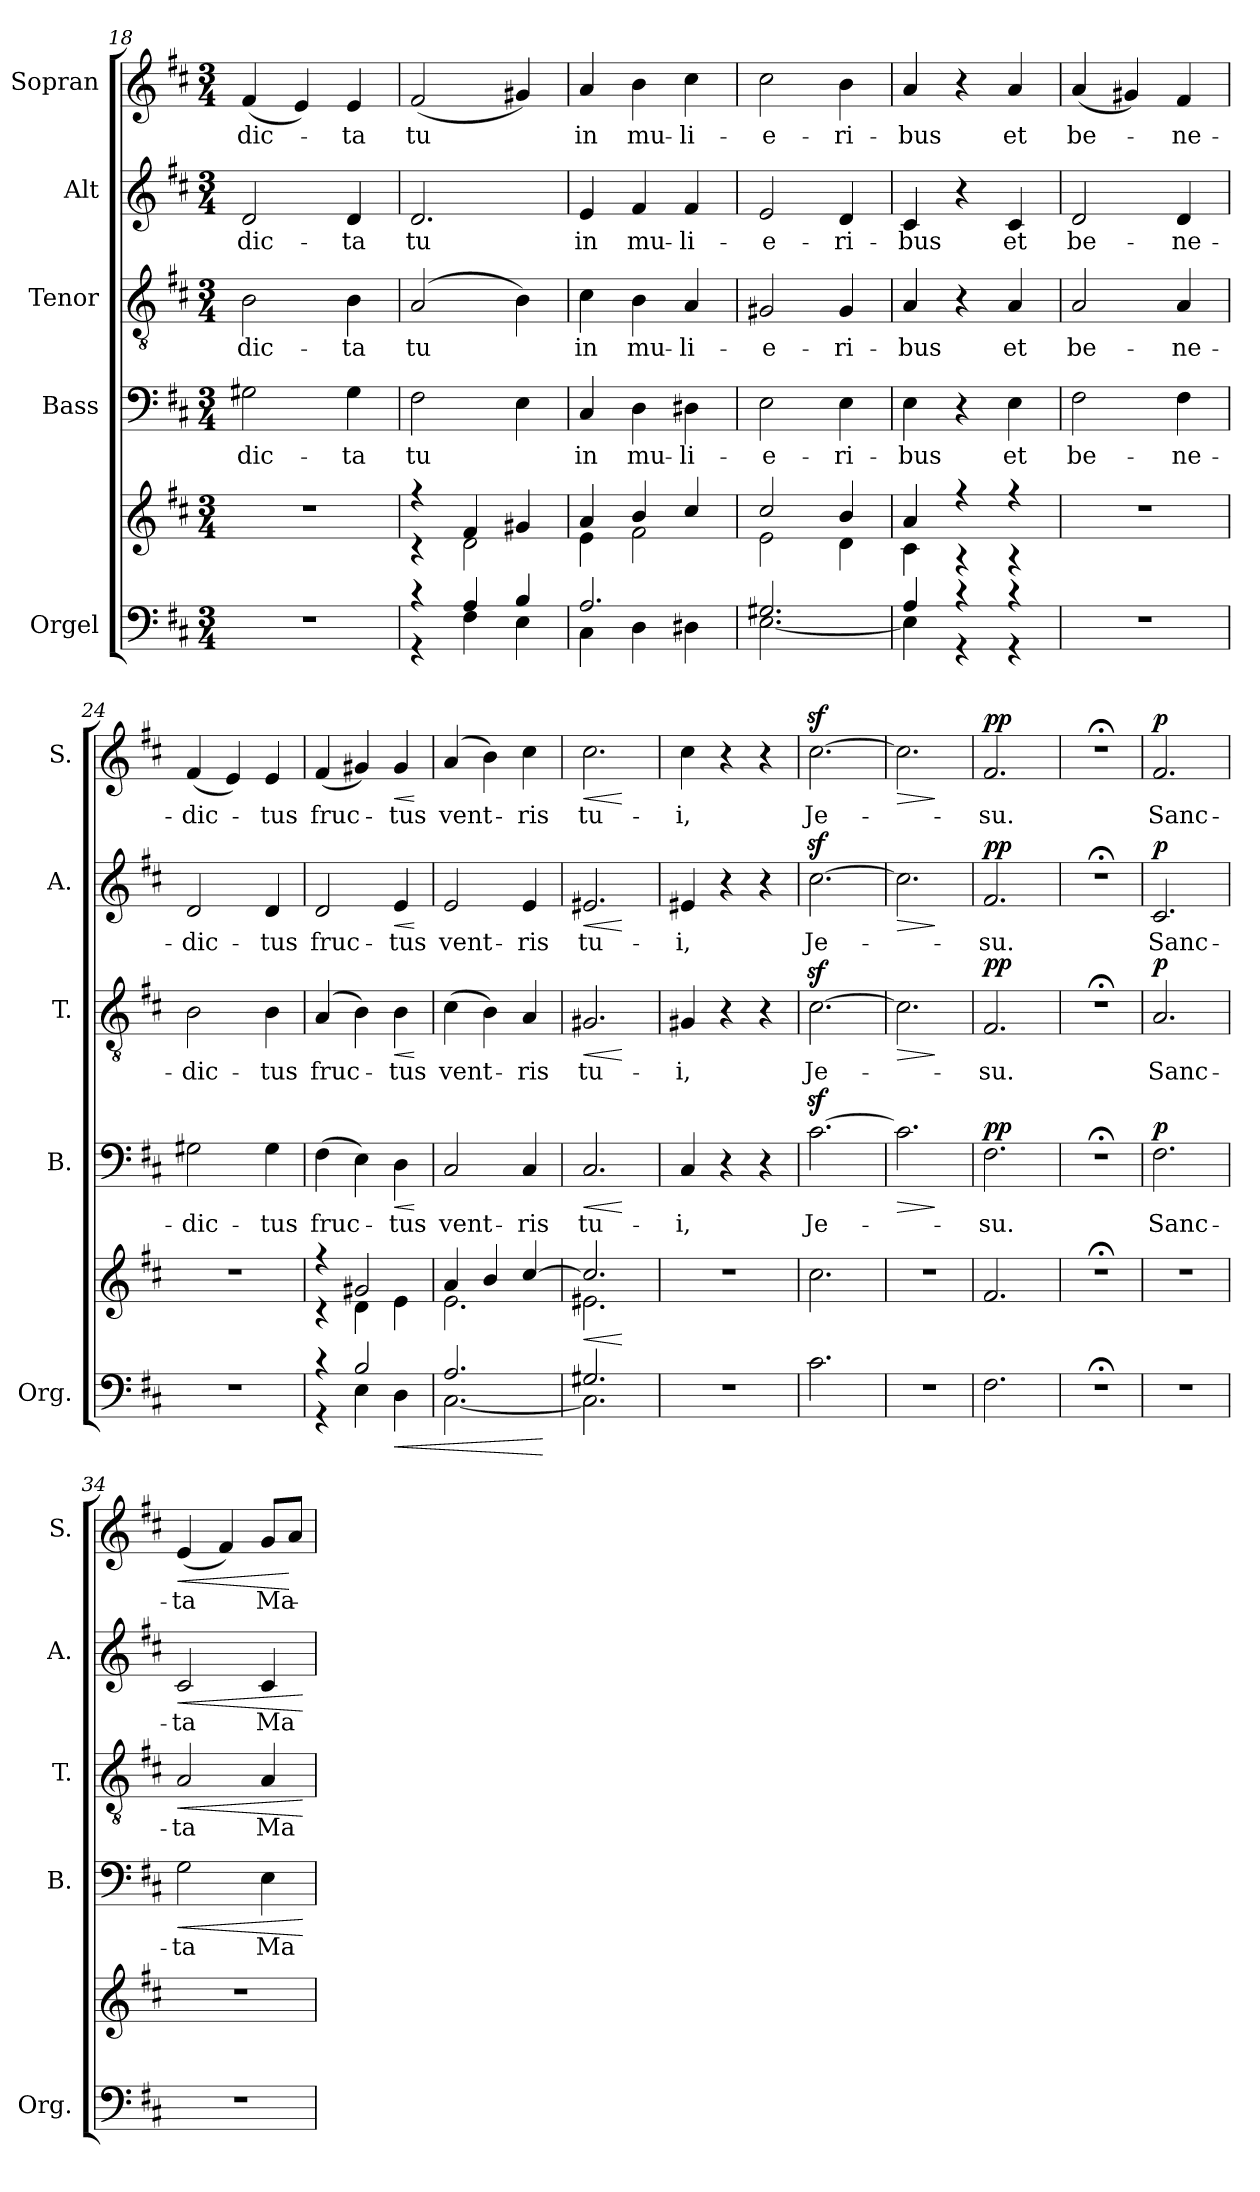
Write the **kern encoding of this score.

**kern	**kern	**dynam	**kern	**text	**dynam	**kern	**text	**dynam	**kern	**text	**dynam	**kern	**text	**dynam
*part5	*part5	*part5	*part4	*part4	*part4	*part3	*part3	*part3	*part2	*part2	*part2	*part1	*part1	*part1
*staff6	*staff5	*staff5/6	*staff4	*staff4	*staff4	*staff3	*staff3	*staff3	*staff2	*staff2	*staff2	*staff1	*staff1	*staff1
*I"Orgel	*	*	*I"Bass	*	*	*I"Tenor	*	*	*I"Alt	*	*	*I"Sopran	*	*
*I'Org.	*	*	*I'B.	*	*	*I'T.	*	*	*I'A.	*	*	*I'S.	*	*
*clefF4	*clefG2	*	*clefF4	*	*	*clefGv2	*	*	*clefG2	*	*	*clefG2	*	*
*k[f#c#]	*k[f#c#]	*	*k[f#c#]	*	*	*k[f#c#]	*	*	*k[f#c#]	*	*	*k[f#c#]	*	*
*D:	*D:	*	*D:	*	*	*D:	*	*	*D:	*	*	*D:	*	*
*M3/4	*M3/4	*	*M3/4	*	*	*M3/4	*	*	*M3/4	*	*	*M3/4	*	*
=18	=18	=18	=18	=18	=18	=18	=18	=18	=18	=18	=18	=18	=18	=18
!	!	!	!	!LO:LY:b	!	!	!LO:LY:b	!	!	!LO:LY:b	!	!	!LO:LY:b	!
2.r	2.r	.	2G#X\	-dic-	.	2B\	-dic-	.	2d/	-dic-	.	(<4f#/	-dic-	.
.	.	.	.	.	.	.	.	.	.	.	.	4e/)	.	.
!	!	!	!	!LO:LY:b	!	!	!LO:LY:b	!	!	!LO:LY:b	!	!	!LO:LY:b	!
.	.	.	4G#\	-ta	.	4B\	-ta	.	4d/	-ta	.	4e/	-ta	.
=19	=19	=19	=19	=19	=19	=19	=19	=19	=19	=19	=19	=19	=19	=19
*^	*^	*	*	*	*	*	*	*	*	*	*	*	*	*
!	!	!	!	!	!	!LO:LY:b	!	!	!LO:LY:b	!	!	!LO:LY:b	!	!	!LO:LY:b	!
4r	4r	4r	4r	.	2F#\	tu	.	(2A/	tu	.	2.d/	tu	.	(<2f#/	tu	.
4A/	4F#\	4f#/	2d\	.	.	.	.	.	.	.	.	.	.	.	.	.
4B/	4E\	4g#X/	.	.	4E\	.	.	4B\)	.	.	.	.	.	4g#X/)	.	.
=20	=20	=20	=20	=20	=20	=20	=20	=20	=20	=20	=20	=20	=20	=20	=20	=20
!	!	!	!	!	!	!LO:LY:b	!	!	!LO:LY:b	!	!	!LO:LY:b	!	!	!LO:LY:b	!
2.A/	4C#\	4a/	4e\	.	4C#/	in	.	4c#\	in	.	4e/	in	.	4a/	in	.
!	!	!	!	!	!	!LO:LY:b	!	!	!LO:LY:b	!	!	!LO:LY:b	!	!	!LO:LY:b	!
.	4D\	4b/	2f#\	.	4D\	mu-	.	4B\	mu-	.	4f#/	mu-	.	4b\	mu-	.
!	!	!	!	!	!	!LO:LY:b	!	!	!LO:LY:b	!	!	!LO:LY:b	!	!	!LO:LY:b	!
.	4D#X\	4cc#/	.	.	4D#X\	-li-	.	4A/	-li-	.	4f#/	-li-	.	4cc#\	-li-	.
!!LO:LB:g=z
=21	=21	=21	=21	=21	=21	=21	=21	=21	=21	=21	=21	=21	=21	=21	=21	=21
!	!	!	!	!	!	!LO:LY:b	!	!	!LO:LY:b	!	!	!LO:LY:b	!	!	!LO:LY:b	!
2.G#X/	[<2.E\	2cc#/	2e\	.	2E\	-e-	.	2G#X/	-e-	.	2e/	-e-	.	2cc#\	-e-	.
!	!	!	!	!	!	!LO:LY:b	!	!	!LO:LY:b	!	!	!LO:LY:b	!	!	!LO:LY:b	!
.	.	4b/	4d\	.	4E\	-ri-	.	4G#/	-ri-	.	4d/	-ri-	.	4b\	-ri-	.
=22	=22	=22	=22	=22	=22	=22	=22	=22	=22	=22	=22	=22	=22	=22	=22	=22
!	!	!	!	!	!	!LO:LY:b	!	!	!LO:LY:b	!	!	!LO:LY:b	!	!	!LO:LY:b	!
4A/	4E\]	4a/	4c#\	.	4E\	-bus	.	4A/	-bus	.	4c#/	-bus	.	4a/	-bus	.
4r	4r	4r	4r	.	4r	.	.	4r	.	.	4r	.	.	4r	.	.
!	!	!	!	!	!	!LO:LY:b	!	!	!LO:LY:b	!	!	!LO:LY:b	!	!	!LO:LY:b	!
4r	4r	4r	4r	.	4E\	et	.	4A/	et	.	4c#/	et	.	4a/	et	.
=23	=23	=23	=23	=23	=23	=23	=23	=23	=23	=23	=23	=23	=23	=23	=23	=23
!	!	!	!	!	!	!LO:LY:b	!	!	!LO:LY:b	!	!	!LO:LY:b	!	!	!LO:LY:b	!
*v	*v	*	*	*	*	*	*	*	*	*	*	*	*	*	*	*
*	*v	*v	*	*	*	*	*	*	*	*	*	*	*	*	*
2.r	2.r	.	2F#\	be-	.	2A/	be-	.	2d/	be-	.	(<4a/	be-	.
.	.	.	.	.	.	.	.	.	.	.	.	4g#X/)	.	.
!	!	!	!	!LO:LY:b	!	!	!LO:LY:b	!	!	!LO:LY:b	!	!	!LO:LY:b	!
.	.	.	4F#\	-ne-	.	4A/	-ne-	.	4d/	-ne-	.	4f#/	-ne-	.
=24	=24	=24	=24	=24	=24	=24	=24	=24	=24	=24	=24	=24	=24	=24
!	!	!	!	!LO:LY:b	!	!	!LO:LY:b	!	!	!LO:LY:b	!	!	!LO:LY:b	!
2.r	2.r	.	2G#X\	-dic-	.	2B\	-dic-	.	2d/	-dic-	.	(<4f#/	-dic-	.
.	.	.	.	.	.	.	.	.	.	.	.	4e/)	.	.
!	!	!	!	!LO:LY:b	!	!	!LO:LY:b	!	!	!LO:LY:b	!	!	!LO:LY:b	!
.	.	.	4G#\	-tus	.	4B\	-tus	.	4d/	-tus	.	4e/	-tus	.
=25	=25	=25	=25	=25	=25	=25	=25	=25	=25	=25	=25	=25	=25	=25
*^	*^	*	*	*	*	*	*	*	*	*	*	*	*	*
!	!	!	!	!	!	!LO:LY:b	!	!	!LO:LY:b	!	!	!LO:LY:b	!	!	!LO:LY:b	!
4r	4r	4r	4r	.	(>4F#\	fruc-	.	(4A/	fruc-	.	2d/	fruc-	.	(<4f#/	fruc-	.
2B/	4E\	2g#X/	4d\	.	4E\)	.	.	4B\)	.	.	.	.	.	4g#X/)	.	.
!	!	!	!	!LO:HP:b=2	!	!LO:LY:b	!LO:HP:b	!	!LO:LY:b	!LO:HP:b	!	!LO:LY:b	!LO:HP:b	!	!LO:LY:b	!LO:HP:b
.	4D\	.	4e\	<	4D\	-tus	<	4B\	-tus	<	4e/	-tus	<	4g#/	-tus	<
*v	*v	*	*	*	*	*	*	*	*	*	*	*	*	*	*	*
*	*v	*v	*	*	*	*	*	*	*	*	*	*	*	*	*
.	.	.	.	.	[	.	.	[	.	.	[	.	.	[
=26	=26	=26	=26	=26	=26	=26	=26	=26	=26	=26	=26	=26	=26	=26
*^	*^	*	*	*	*	*	*	*	*	*	*	*	*	*
!	!	!	!	!	!	!LO:LY:b	!	!	!LO:LY:b	!	!	!LO:LY:b	!	!	!LO:LY:b	!
2.A/	[<2.C#\	4a/	2.e\	.	2C#/	vent-	.	(>4c#\	vent-	.	2e/	vent-	.	(4a/	vent-	.
.	.	4b/	.	.	.	.	.	4B\)	.	.	.	.	.	4b\)	.	.
!	!	!	!	!	!	!LO:LY:b	!	!	!LO:LY:b	!	!	!LO:LY:b	!	!	!LO:LY:b	!
.	.	[>4cc#/	.	.	4C#/	-ris	.	4A/	-ris	.	4e/	-ris	.	4cc#\	-ris	.
*v	*v	*	*	*	*	*	*	*	*	*	*	*	*	*	*	*
*	*v	*v	*	*	*	*	*	*	*	*	*	*	*	*	*
.	.	[	.	.	.	.	.	.	.	.	.	.	.	.
!!LO:PB:g=z
=27	=27	=27	=27	=27	=27	=27	=27	=27	=27	=27	=27	=27	=27	=27
*^	*^	*	*	*	*	*	*	*	*	*	*	*	*	*
!	!	!	!	!LO:HP:b	!	!LO:LY:b	!LO:HP:b	!	!LO:LY:b	!LO:HP:b	!	!LO:LY:b	!LO:HP:b	!	!LO:LY:b	!LO:HP:b
2.G#X/	2.C#\]	2.cc#/]	2.e#X\	<	2.C#/	tu-	<	2.G#X/	tu-	<	2.e#X/	tu-	<	2.cc#\	tu-	<
*v	*v	*	*	*	*	*	*	*	*	*	*	*	*	*	*	*
*	*v	*v	*	*	*	*	*	*	*	*	*	*	*	*	*
.	.	[	.	.	[	.	.	[	.	.	[	.	.	[
=28	=28	=28	=28	=28	=28	=28	=28	=28	=28	=28	=28	=28	=28	=28
!	!	!	!	!LO:LY:b	!	!	!LO:LY:b	!	!	!LO:LY:b	!	!	!LO:LY:b	!
2.r	2.r	.	4C#/	-i,	.	4G#X/	-i,	.	4e#X/	-i,	.	4cc#\	-i,	.
.	.	.	4r	.	.	4r	.	.	4r	.	.	4r	.	.
.	.	.	4r	.	.	4r	.	.	4r	.	.	4r	.	.
=29	=29	=29	=29	=29	=29	=29	=29	=29	=29	=29	=29	=29	=29	=29
!	!	!	!	!LO:LY:b	!	!	!LO:LY:b	!	!	!LO:LY:b	!	!	!LO:LY:b	!
2.c#\	2.cc#\	.	[2.c#z>\	Je-	.	[2.c#z>\	Je-	.	[2.cc#z>\	Je-	.	[2.cc#z>\	Je-	.
=30	=30	=30	=30	=30	=30	=30	=30	=30	=30	=30	=30	=30	=30	=30
!	!	!	!	!	!LO:HP:b	!	!	!LO:HP:b	!	!	!LO:HP:b	!	!	!LO:HP:b
2.r	2.r	.	2.c#\]	.	>	2.c#\]	.	>	2.cc#\]	.	>	2.cc#\]	.	>
.	.	.	.	.	]	.	.	]	.	.	]	.	.	]
=31	=31	=31	=31	=31	=31	=31	=31	=31	=31	=31	=31	=31	=31	=31
!	!	!	!	!LO:LY:b	!LO:DY:a	!	!LO:LY:b	!LO:DY:a	!	!LO:LY:b	!LO:DY:a	!	!LO:LY:b	!LO:DY:a
2.F#\	2.f#/	.	2.F#\	-su.	pp	2.F#/	-su.	pp	2.f#/	-su.	pp	2.f#/	-su.	pp
=32	=32	=32	=32	=32	=32	=32	=32	=32	=32	=32	=32	=32	=32	=32
!LO:N:vis=1	!LO:N:vis=1	!	!LO:N:vis=1	!	!	!LO:N:vis=1	!	!	!LO:N:vis=1	!	!	!LO:N:vis=1	!	!
2.r;<	2.r;<	.	2.r;<	.	.	2.r;<	.	.	2.r;<	.	.	2.r;<	.	.
=33	=33	=33	=33	=33	=33	=33	=33	=33	=33	=33	=33	=33	=33	=33
!	!	!	!	!LO:LY:b	!LO:DY:a	!	!LO:LY:b	!LO:DY:a	!	!LO:LY:b	!LO:DY:a	!	!LO:LY:b	!LO:DY:a
2.r	2.r	.	2.F#\	Sanc-	p	2.A/	Sanc-	p	2.c#/	Sanc-	p	2.f#/	Sanc-	p
=34	=34	=34	=34	=34	=34	=34	=34	=34	=34	=34	=34	=34	=34	=34
!	!	!	!	!LO:LY:b	!LO:HP:b	!	!LO:LY:b	!LO:HP:b	!	!LO:LY:b	!LO:HP:b	!	!LO:LY:b	!LO:HP:b
2.r	2.r	.	2G\	-ta	<	2A/	-ta	<	2c#/	-ta	<	(<4e/	-ta	<
.	.	.	.	.	.	.	.	.	.	.	.	4f#/)	.	.
!	!	!	!	!LO:LY:b	!	!	!LO:LY:b	!	!	!LO:LY:b	!	!	!LO:LY:b	!
.	.	.	4E\	Ma-	.	4A/	Ma-	.	4c#/	Ma-	.	8g/L	Ma-	.
.	.	.	.	.	.	.	.	.	.	.	.	8a/J	.	[
.	.	.	.	.	[	.	.	[	.	.	[	.	.	.
=	=	=	=	=	=	=	=	=	=	=	=	=	=	=
*-	*-	*-	*-	*-	*-	*-	*-	*-	*-	*-	*-	*-	*-	*-
